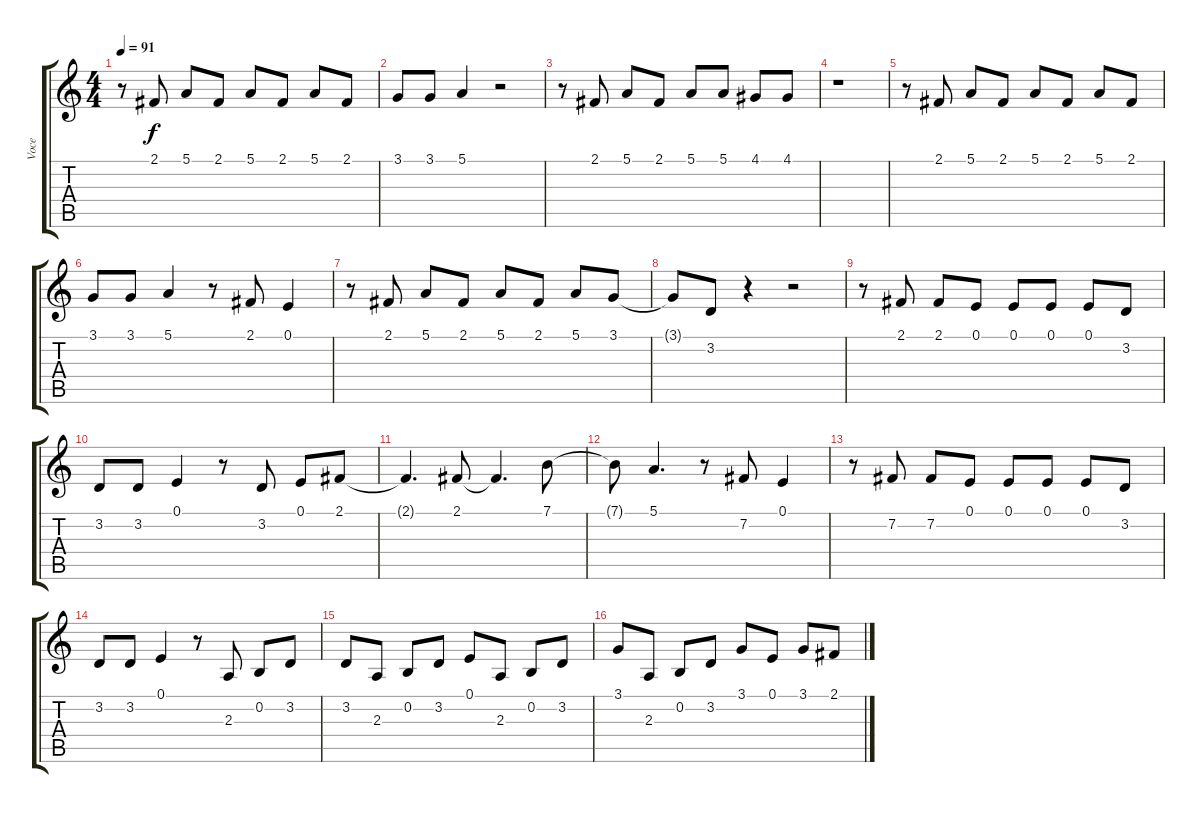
\track ("Voce" "Voce") {instrument synthbrass1}
\staff {score tabs}
\tuning (E4 B3 G3 D3 A2 E2) {hide}
\ts (4 4)
\tempo 91
\clef g2
\ks c
r.8{dy f} 2.1.8 5.1.8 2.1.8 5.1.8 2.1.8 5.1.8 2.1.8 |
3.1.8 3.1.8 5.1.4 r.2 |
r.8 2.1.8 5.1.8 2.1.8 5.1.8 5.1.8 4.1.8 4.1.8 |
r.1 |
r.8 2.1.8 5.1.8 2.1.8 5.1.8 2.1.8 5.1.8 2.1.8 |
3.1.8 3.1.8 5.1.4 r.8 2.1.8 0.1.4 |
r.8 2.1.8 5.1.8 2.1.8 5.1.8 2.1.8 5.1.8 3.1.8 |
3.1{t}.8 3.2.8 r.4 r.2 |
r.8 2.1.8 2.1.8 0.1.8 0.1.8 0.1.8 0.1.8 3.2.8 |
3.2.8 3.2.8 0.1.4 r.8 3.2.8 0.1.8 2.1.8 |
2.1{t}.4{d} 2.1.8 2.1{t}.4{d} 7.1.8 |
7.1{t}.8 5.1.4{d} r.8 7.2.8 0.1.4 |
r.8 7.2.8 7.2.8 0.1.8 0.1.8 0.1.8 0.1.8 3.2.8 |
3.2.8 3.2.8 0.1.4 r.8 2.3.8 0.2.8 3.2.8 |
3.2.8 2.3.8 0.2.8 3.2.8 0.1.8 2.3.8 0.2.8 3.2.8 |
3.1.8 2.3.8 0.2.8 3.2.8 3.1.8 0.1.8 3.1.8 2.1.8
